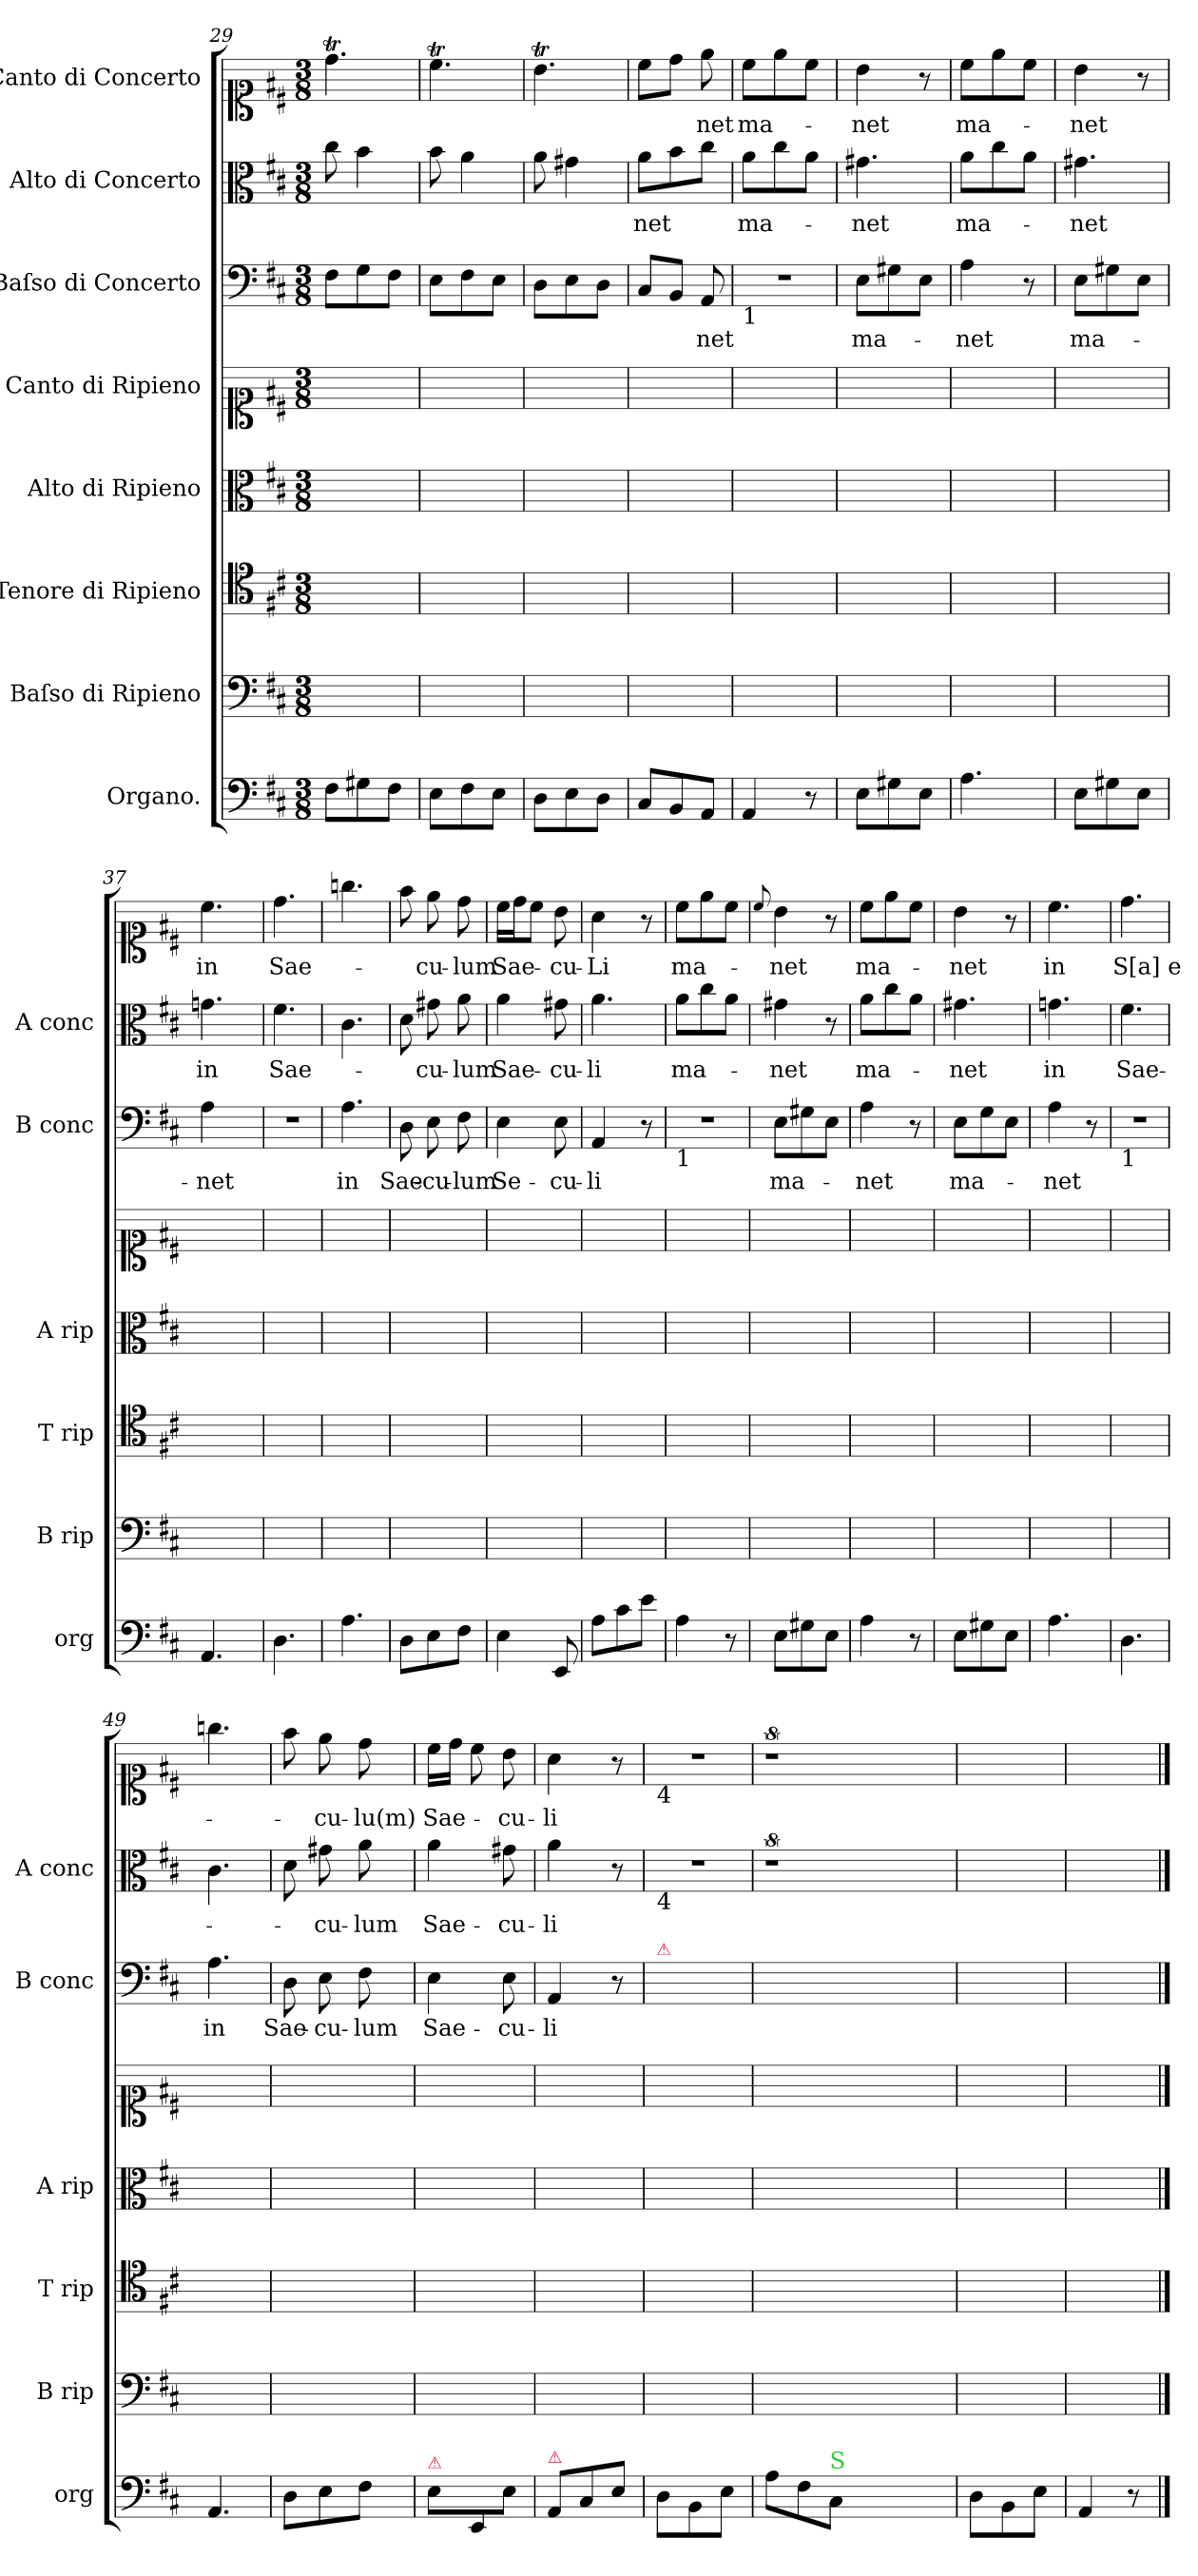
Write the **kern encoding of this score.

**kern	**kern	**kern	**kern	**kern	**kern	**text	**kern	**text	**kern	**text
*part8	*part7	*part6	*part5	*part4	*part3	*part3	*part2	*part2	*part1	*part1
*staff8	*staff7	*staff6	*staff5	*staff4	*staff3	*staff3	*staff2	*staff2	*staff1	*staff1
*I"Organo.	*I"Baſso di Ripieno	*I"Tenore di Ripieno	*I"Alto di Ripieno	*I"Canto di Ripieno	*I"Baſso di Concerto	*	*I"Alto di Concerto	*	*I"Canto di Concerto	*
*I'org	*I'B rip	*I'T rip	*I'A rip	*	*I'B conc	*	*I'A conc	*	*	*
*clefF4	*clefF4	*clefC4	*clefC3	*clefC1	*clefF4	*	*clefC3	*	*clefC1	*
*k[f#c#]	*k[f#c#]	*k[f#c#]	*k[f#c#]	*k[f#c#]	*k[f#c#]	*	*k[f#c#]	*	*k[f#c#]	*
*M3/8	*M3/8	*M3/8	*M3/8	*M3/8	*M3/8	*	*M3/8	*	*M3/8	*
=29	=29	=29	=29	=29	=29	=29	=29	=29	=29	=29
8F#\L	4.ryy	4.ryy	4.ryy	4.ryy	8F#\L	.	8cc#\	.	4.ddT\	.
8G#X\	.	.	.	.	8G\	.	4b\	.	.	.
8F#\J	.	.	.	.	8F#\J	.	.	.	.	.
=30	=30	=30	=30	=30	=30	=30	=30	=30	=30	=30
8E\L	4.ryy	4.ryy	4.ryy	4.ryy	8E\L	.	8b\	.	4.cc#t\	.
8F#\	.	.	.	.	8F#\	.	4a\	.	.	.
8E\J	.	.	.	.	8E\J	.	.	.	.	.
=31	=31	=31	=31	=31	=31	=31	=31	=31	=31	=31
8D\L	4.ryy	4.ryy	4.ryy	4.ryy	8D\L	.	8a\	.	4.bT\	.
8E\	.	.	.	.	8E\	.	4g#X\	.	.	.
8D\J	.	.	.	.	8D\J	.	.	.	.	.
=32	=32	=32	=32	=32	=32	=32	=32	=32	=32	=32
8C#/L	4.ryy	4.ryy	4.ryy	4.ryy	8C#/L	.	8a\L	-net	8cc#\L	.
8BB/	.	.	.	.	8BB/J	.	8b\	.	8dd\J	.
8AA/J	.	.	.	.	8AA/	-net	8cc#\J	.	8ee\	-net
=33	=33	=33	=33	=33	=33	=33	=33	=33	=33	=33
!	!	!	!	!	!LO:TX:b:t=1	!	!	!	!	!
4AA/	4.ryy	4.ryy	4.ryy	4.ryy	4.r	.	8a\L	ma-	8cc#\L	ma-
.	.	.	.	.	.	.	8cc#\	.	8ee\	.
8r	.	.	.	.	.	.	8a\J	.	8cc#\J	.
=34	=34	=34	=34	=34	=34	=34	=34	=34	=34	=34
8E\L	4.ryy	4.ryy	4.ryy	4.ryy	8E\L	ma-	4.g#X\	-net	4b\	-net
8G#X\	.	.	.	.	8G#X\	.	.	.	.	.
8E\J	.	.	.	.	8E\J	.	.	.	8r	.
=35	=35	=35	=35	=35	=35	=35	=35	=35	=35	=35
4.A\	4.ryy	4.ryy	4.ryy	4.ryy	4A\	-net	8a\L	ma-	8cc#\L	ma-
.	.	.	.	.	.	.	8cc#\	.	8ee\	.
.	.	.	.	.	8r	.	8a\J	.	8cc#\J	.
=36	=36	=36	=36	=36	=36	=36	=36	=36	=36	=36
8E\L	4.ryy	4.ryy	4.ryy	4.ryy	8E\L	ma-	4.g#X\	-net	4b\	-net
8G#X\	.	.	.	.	8G#X\	.	.	.	.	.
8E\J	.	.	.	.	8E\J	.	.	.	8r	.
=37	=37	=37	=37	=37	=37	=37	=37	=37	=37	=37
4.AA/	4.ryy	4.ryy	4.ryy	4.ryy	4A\	-net	4.gn\	in	4.cc#\	in
.	.	.	.	.	8ryy	.	.	.	.	.
=38	=38	=38	=38	=38	=38	=38	=38	=38	=38	=38
4.D\	4.ryy	4.ryy	4.ryy	4.ryy	4.r	.	4.f#\	Sae-	4.dd\	Sae-
=39	=39	=39	=39	=39	=39	=39	=39	=39	=39	=39
4.A\	4.ryy	4.ryy	4.ryy	4.ryy	4.A\	in	4.c#\	.	4.ggn\	.
=40	=40	=40	=40	=40	=40	=40	=40	=40	=40	=40
8D\L	4.ryy	4.ryy	4.ryy	4.ryy	8D\	Sae-	8d\	.	8ff#\	.
8E\	.	.	.	.	8E\	-cu-	8g#X\	-cu-	8ee\	-cu-
8F#\J	.	.	.	.	8F#\	-lum	8a\	-lum	8dd\	-lum
=41	=41	=41	=41	=41	=41	=41	=41	=41	=41	=41
4E\	4.ryy	4.ryy	4.ryy	4.ryy	4E\	Se-	4a\	Sae-	16cc#\LL	Sae-
.	.	.	.	.	.	.	.	.	16dd\J	.
.	.	.	.	.	.	.	.	.	8cc#\J	.
8EE/	.	.	.	.	8E\	-cu-	8g#X\	-cu-	8b\	-cu-
=42	=42	=42	=42	=42	=42	=42	=42	=42	=42	=42
8A\L	4.ryy	4.ryy	4.ryy	4.ryy	4AA/	-li	4.a\	-li	4a\	-Li
8c#\	.	.	.	.	.	.	.	.	.	.
8e\J	.	.	.	.	8r	.	.	.	8r	.
=43	=43	=43	=43	=43	=43	=43	=43	=43	=43	=43
!	!	!	!	!	!LO:TX:b:t=1	!	!	!	!	!
4A\	4ryy	4ryy	4ryy	4ryy	4.r	.	8a\L	ma-	8cc#\L	ma-
.	.	.	.	.	.	.	8cc#\	.	8ee\	.
8r	8ryy	8ryy	8ryy	8ryy	.	.	8a\J	.	8cc#\J	.
=44	=44	=44	=44	=44	=44	=44	=44	=44	=44	=44
.	.	.	.	.	.	.	.	.	8qqcc#/	.
8E\L	4.ryy	4.ryy	4.ryy	4.ryy	8E\L	ma-	4g#X\	-net	4b\	-net
8G#X\	.	.	.	.	8G#X\	.	.	.	.	.
8E\J	.	.	.	.	8E\J	.	8r	.	8r	.
=45	=45	=45	=45	=45	=45	=45	=45	=45	=45	=45
4A\	4.ryy	4.ryy	4.ryy	4.ryy	4A\	-net	8a\L	ma-	8cc#\L	ma-
.	.	.	.	.	.	.	8cc#\	.	8ee\	.
8r	.	.	.	.	8r	.	8a\J	.	8cc#\J	.
=46	=46	=46	=46	=46	=46	=46	=46	=46	=46	=46
8E\L	4.ryy	4.ryy	4.ryy	4.ryy	8E\L	ma-	4.g#X\	-net	4b\	-net
8G#X\	.	.	.	.	8G\	.	.	.	.	.
8E\J	.	.	.	.	8E\J	.	.	.	8r	.
=47	=47	=47	=47	=47	=47	=47	=47	=47	=47	=47
4.A\	4.ryy	4.ryy	4.ryy	4.ryy	4A\	-net	4.gn\	in	4.cc#\	in
.	.	.	.	.	8r	.	.	.	.	.
=48	=48	=48	=48	=48	=48	=48	=48	=48	=48	=48
!	!	!	!	!	!LO:TX:b:t=1	!	!	!	!	!
4.D\	4.ryy	4.ryy	4.ryy	4.ryy	4.r	.	4.f#\	Sae-	4.dd\	S[a]e-
=49	=49	=49	=49	=49	=49	=49	=49	=49	=49	=49
4.AA/	4.ryy	4.ryy	4.ryy	4.ryy	4.A\	in	4.c#\	.	4.ggn\	.
=50	=50	=50	=50	=50	=50	=50	=50	=50	=50	=50
8D\L	4.ryy	4.ryy	4.ryy	4.ryy	8D\	Sae-	8d\	.	8ff#\	.
8E\	.	.	.	.	8E\	-cu-	8g#X\	-cu-	8ee\	-cu-
8F#\J	.	.	.	.	8F#\	-lum	8a\	-lum	8dd\	-lu(m)
=51	=51	=51	=51	=51	=51	=51	=51	=51	=51	=51
!LO:TX:a:color=crimson:t=⚠	!	!	!	!	!	!	!	!	!	!
8E\L	4.ryy	4.ryy	4.ryy	4.ryy	4E\	Sae-	4a\	Sae-	16cc#\LL	Sae-
.	.	.	.	.	.	.	.	.	16dd\JJ	.
8EE/	.	.	.	.	.	.	.	.	8cc#\	.
8E\J	.	.	.	.	8E\	-cu-	8g#X\	-cu-	8b\	-cu-
=52	=52	=52	=52	=52	=52	=52	=52	=52	=52	=52
!LO:TX:a:color=crimson:t=⚠	!	!	!	!	!	!	!	!	!	!
8AA/L	4.ryy	4.ryy	4.ryy	4.ryy	4AA/	-li	4a\	-li	4a\	-li
8C#/	.	.	.	.	.	.	.	.	.	.
8E/J	.	.	.	.	8r	.	8r	.	8r	.
=53	=53	=53	=53	=53	=53	=53	=53	=53	=53	=53
!	!	!	!	!	!	!	!	!	!LO:TX:b:t=4	!
!	!	!	!	!	!	!	!LO:TX:b:t=4	!	!	!
!	!	!	!	!	!LO:TX:a:color=crimson:t=⚠	!	!	!	!	!
8D\L	4.ryy	4.ryy	4.ryy	4.ryy	4.ryy	.	4.r	.	4.r	.
8BB\	.	.	.	.	.	.	.	.	.	.
8E\J	.	.	.	.	.	.	.	.	.	.
=54	=54	=54	=54	=54	=54	=54	=54	=54	=54	=54
8A\L	4.ryy	4.ryy	4.ryy	4.ryy	4.ryy	.	8%9r	.	8%9r	.
8F#\	.	.	.	.	.	.	.	.	.	.
!LO:TX:a:color=limegreen:t=S	!	!	!	!	!	!	!	!	!	!
8C#\J	.	.	.	.	.	.	.	.	.	.
2.ryy	2.ryy	2.ryy	2.ryy	2.ryy	2.ryy	.	.	.	.	.
=55	=55	=55	=55	=55	=55	=55	=55	=55	=55	=55
8D\L	4.ryy	4.ryy	4.ryy	4.ryy	4.ryy	.	4.ryy	.	4.ryy	.
8BB\	.	.	.	.	.	.	.	.	.	.
8E\J	.	.	.	.	.	.	.	.	.	.
=56	=56	=56	=56	=56	=56	=56	=56	=56	=56	=56
4AA/	4.ryy	4.ryy	4.ryy	4.ryy	4.ryy	.	4.ryy	.	4.ryy	.
8r	.	.	.	.	.	.	.	.	.	.
==	==	==	==	==	==	==	==	==	==	==
*-	*-	*-	*-	*-	*-	*-	*-	*-	*-	*-
